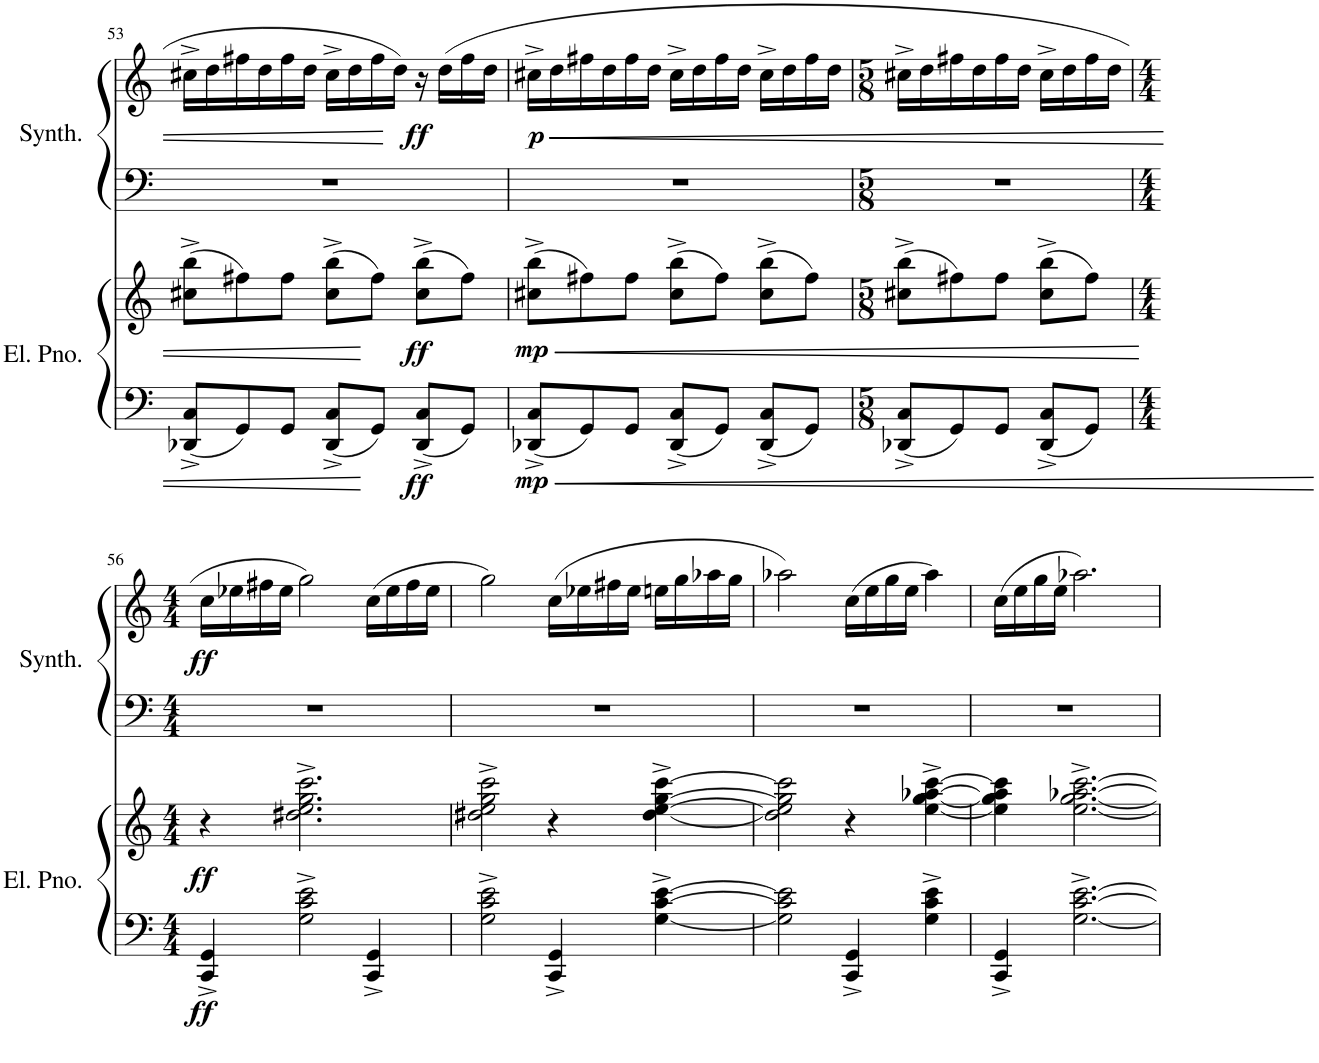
**kern	**kern	**dynam	**kern	**kern	**dynam
*part2	*part2	*part2	*part1	*part1	*part1
*staff4	*staff3	*staff3/4	*staff2	*staff1	*staff1/2
*I"Electric Piano	*	*	*I"Saw Synthesizer	*	*
*I'El. Pno.	*	*	*I'Synth.	*	*
!!LO:PB:g=z
*clefF4	*clefG2	*	*clefF4	*clefG2	*
*k[]	*k[]	*	*k[]	*k[]	*
*M7/8	*M7/8	*	*M7/8	*M7/8	*
=53	=53	=53	=53	=53	=53
8DD-X/^ 8C/^L	(8cc#X\^ 8bb\^L	.	2..r	16cc#X^\LL	.
.	.	.	.	16dd\	.
8GG/	8ff#X\)	.	.	16ff#X\	.
.	.	.	.	16dd\	.
8GG/J	8ff#\J	.	.	16ff#\	.
.	.	.	.	16dd\JJ	.
8DD-/^ 8C/^L	(8cc#\^ 8bb\^L	.	.	16cc#^\LL	.
.	.	.	.	16dd\	.
8GG/J	8ff#\J)	.	.	16ff#\	.
.	.	.	.	16dd\JJ	.
!	!	!LO:DY:b=2	!	!	!
!	!	!LO:DY:n=1:b	!	!	!LO:DY:b
8DD-/^ 8C/^L	(8cc#\^ 8bb\^L	ff ff	.	16r	ff
.	.	.	.	(16dd\LL	.
8GG/J	8ff#\J)	.	.	16ff#\	.
.	.	.	.	16dd\JJ	.
=54	=54	=54	=54	=54	=54
!	!	!LO:HP:b	!	!	!LO:HP:b
!	!	!LO:DY:n=1:b=2	!	!	!
!	!	!LO:DY:n=2:b	!	!	!LO:DY:n=1:b
8DD-X/^ 8C/^L	(8cc#X\^ 8bb\^L	< mp mp	2..r	16cc#X^\LL	< p
.	.	.	.	16dd\	.
8GG/	8ff#X\)	.	.	16ff#X\	.
.	.	.	.	16dd\	.
8GG/J	8ff#\J	.	.	16ff#\	.
.	.	.	.	16dd\JJ	.
8DD-/^ 8C/^L	(8cc#\^ 8bb\^L	.	.	16cc#^\LL	.
.	.	.	.	16dd\	.
8GG/J	8ff#\J)	.	.	16ff#\	.
.	.	.	.	16dd\JJ	.
8DD-/^ 8C/^L	(8cc#\^ 8bb\^L	.	.	16cc#^\LL	.
.	.	.	.	16dd\	.
8GG/J	8ff#\J)	.	.	16ff#\	.
.	.	.	.	16dd\JJ	.
=55	=55	=55	=55	=55	=55
*M5/8	*M5/8	*	*M5/8	*M5/8	*
8DD-X/^ 8C/^L	(8cc#X\^ 8bb\^L	.	8%5r	16cc#X^\LL	.
.	.	.	.	16dd\	.
8GG/	8ff#X\)	.	.	16ff#X\	.
.	.	.	.	16dd\	.
8GG/J	8ff#\J	.	.	16ff#\	.
.	.	.	.	16dd\JJ	.
8DD-/^ 8C/^L	(8cc#\^ 8bb\^L	.	.	16cc#^\LL	.
.	.	.	.	16dd\	.
8GG/J	8ff#\J)	.	.	16ff#\	.
.	.	.	.	16dd\JJ	.
.	.	[	.	.	[
!!LO:LB:g=z
=56	=56	=56	=56	=56	=56
*M4/4	*M4/4	*	*M4/4	*M4/4	*
!	!	!LO:DY:b=2	!	!	!
!	!	!LO:DY:n=1:b	!	!	!LO:DY:b
4CC/^ 4GG/^	4r	ff ff	1r	16cc\LL	ff
.	.	.	.	16ee-X\	.
.	.	.	.	16ff#X\	.
.	.	.	.	16ee-\JJ	.
2G\^ 2c\^ 2e\^	2.dd#X\^ 2.ee\^ 2.gg\^ 2.ccc\^	.	.	2gg\)	.
4CC/^ 4GG/^	.	.	.	(16cc\LL	.
.	.	.	.	16ee-\	.
.	.	.	.	16ff#\	.
.	.	.	.	16ee-\JJ	.
=57	=57	=57	=57	=57	=57
2G\^ 2c\^ 2e\^	2dd#X\^ 2ee\^ 2gg\^ 2ccc\^	.	1r	2gg\)	.
4CC/^ 4GG/^	4r	.	.	(16cc\LL	.
.	.	.	.	16ee-X\	.
.	.	.	.	16ff#X\	.
.	.	.	.	16ee-\JJ	.
[4G\^ [4c\^ [4e\^	[4dd#\^ [4ee\^ [4gg\^ [4ccc\^	.	.	16een\LL	.
.	.	.	.	16gg\	.
.	.	.	.	16aa-X\	.
.	.	.	.	16gg\JJ	.
=58	=58	=58	=58	=58	=58
2G\] 2c\] 2e\]	2dd#\] 2ee\] 2gg\] 2ccc\]	.	1r	2aa-X\)	.
4CC/^ 4GG/^	4r	.	.	(16cc\LL	.
.	.	.	.	16ee\	.
.	.	.	.	16gg\	.
.	.	.	.	16ee\JJ	.
4G\^ 4c\^ 4e\^	[4ee\^ [4gg\^ [4aa-X\^ [4ccc\^	.	.	4aa-\)	.
=59	=59	=59	=59	=59	=59
4CC/^ 4GG/^	4ee\] 4gg\] 4aa-\] 4ccc\]	.	1r	(16cc\LL	.
.	.	.	.	16ee\	.
.	.	.	.	16gg\	.
.	.	.	.	16ee\JJ	.
[2.G\^ [2.c\^ [2.e\^	[2.ee\^ [2.gg\^ [2.aa-X\^ [2.ccc\^	.	.	2.aa-X\)	.
=	=	=	=	=	=
*-	*-	*-	*-	*-	*-
